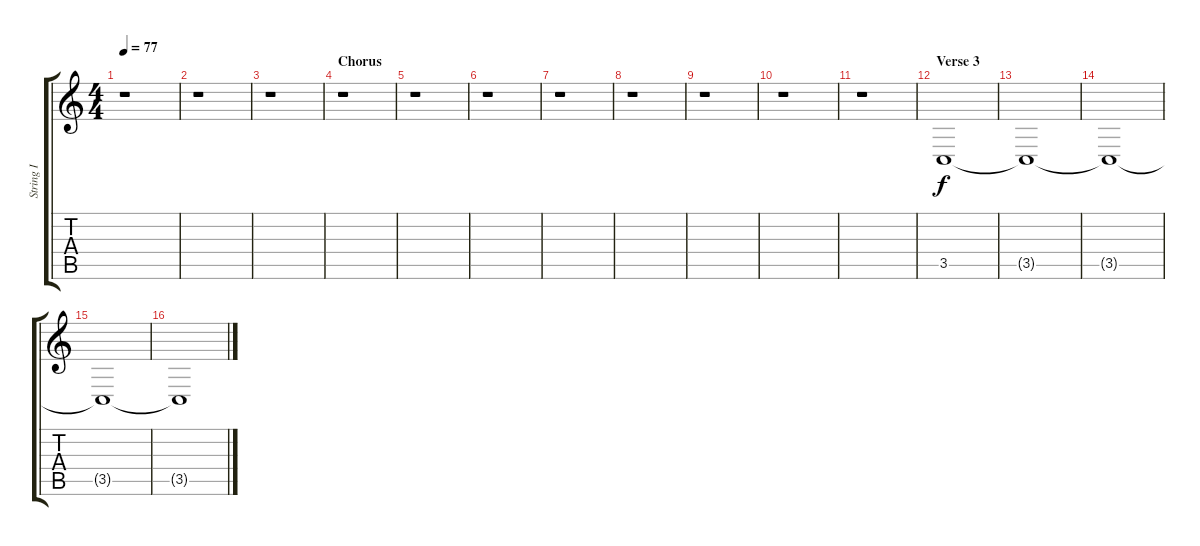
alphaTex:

\track ("String I" "String I") {instrument stringensemble1}
\staff {score tabs}
\tuning (E4 B3 G3 D3 A2 E2) {hide}
\ts (4 4)
\tempo 77
\clef g2
\ks c
r.1{dy f} |
r.1 |
r.1 |
\section ("" "Chorus")
r.1 |
r.1 |
r.1 |
r.1 |
r.1 |
r.1 |
r.1 |
r.1 |
\section ("" "Verse 3")
3.5.1 |
3.5{t}.1 |
3.5{t}.1 |
3.5{t}.1 |
3.5{t}.1
